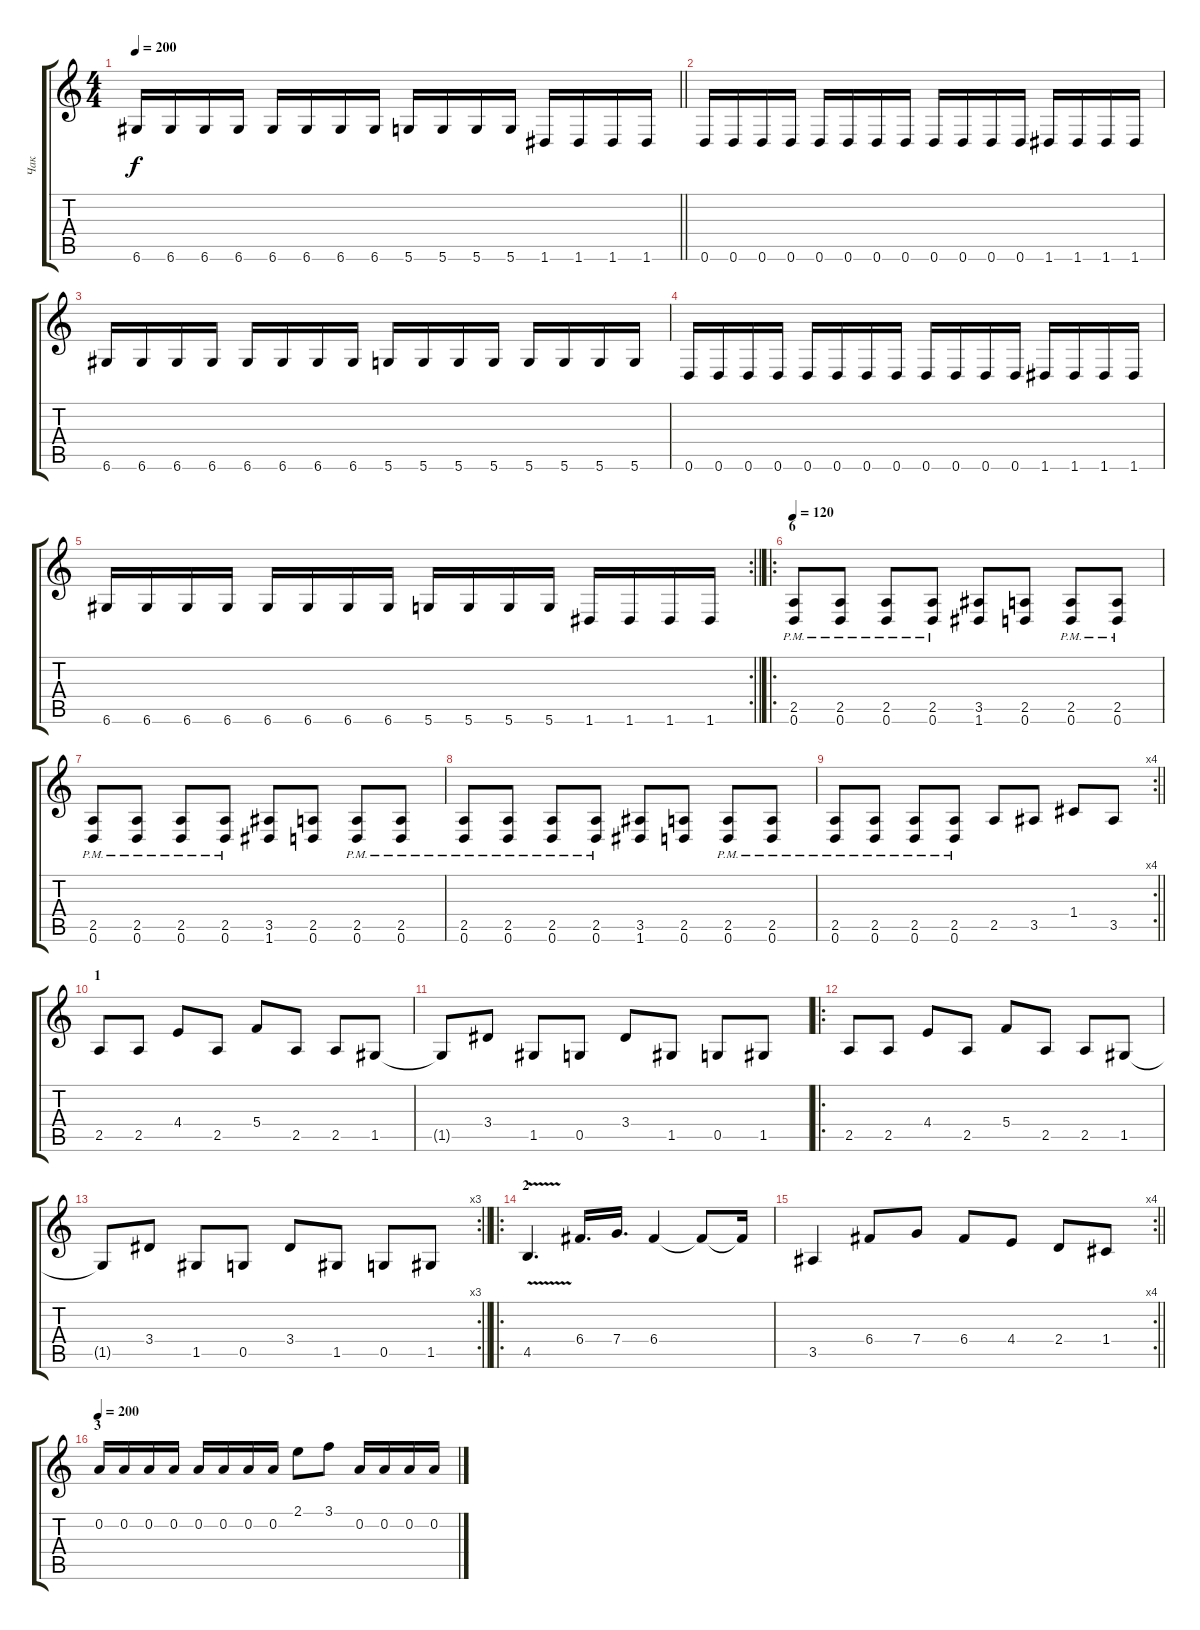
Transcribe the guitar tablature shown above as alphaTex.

\track ("Чак " "Чак ") {instrument distortionguitar}
\staff {score tabs}
\tuning (D4 A3 F3 C3 G2 D2) {hide}
\ts (4 4)
\tempo 200
\clef g2
\barLineRight lightlight
\ks c
6.6.16{dy f} 6.6.16 6.6.16 6.6.16 6.6.16 6.6.16 6.6.16 6.6.16 5.6.16 5.6.16 5.6.16 5.6.16 1.6.16 1.6.16 1.6.16 1.6.16 |
0.6.16 0.6.16 0.6.16 0.6.16 0.6.16 0.6.16 0.6.16 0.6.16 0.6.16 0.6.16 0.6.16 0.6.16 1.6.16 1.6.16 1.6.16 1.6.16 |
6.6.16 6.6.16 6.6.16 6.6.16 6.6.16 6.6.16 6.6.16 6.6.16 5.6.16 5.6.16 5.6.16 5.6.16 5.6.16 5.6.16 5.6.16 5.6.16 |
0.6.16 0.6.16 0.6.16 0.6.16 0.6.16 0.6.16 0.6.16 0.6.16 0.6.16 0.6.16 0.6.16 0.6.16 1.6.16 1.6.16 1.6.16 1.6.16 |
\rc 2
\barLineRight lightlight
6.6.16 6.6.16 6.6.16 6.6.16 6.6.16 6.6.16 6.6.16 6.6.16 5.6.16 5.6.16 5.6.16 5.6.16 1.6.16 1.6.16 1.6.16 1.6.16 |
\ro
\section ("" "6")
\tempo 120
(2.5{pm} 0.6{pm}).8 (2.5{pm} 0.6{pm}).8 (2.5{pm} 0.6{pm}).8 (2.5{pm} 0.6{pm}).8 (3.5 1.6).8 (2.5 0.6).8 (2.5{pm} 0.6{pm}).8 (2.5{pm} 0.6{pm}).8 |
(2.5{pm} 0.6{pm}).8 (2.5{pm} 0.6{pm}).8 (2.5{pm} 0.6{pm}).8 (2.5{pm} 0.6{pm}).8 (3.5 1.6).8 (2.5 0.6).8 (2.5{pm} 0.6{pm}).8 (2.5{pm} 0.6{pm}).8 |
(2.5{pm} 0.6{pm}).8 (2.5{pm} 0.6{pm}).8 (2.5{pm} 0.6{pm}).8 (2.5{pm} 0.6{pm}).8 (3.5 1.6).8 (2.5 0.6).8 (2.5{pm} 0.6{pm}).8 (2.5{pm} 0.6{pm}).8 |
\rc 4
\barLineRight lightlight
(2.5{pm} 0.6{pm}).8 (2.5{pm} 0.6{pm}).8 (2.5{pm} 0.6{pm}).8 (2.5{pm} 0.6{pm}).8 2.5.8 3.5.8 1.4.8 3.5.8 |
\section ("" "1")
2.5.8 2.5.8 4.4.8 2.5.8 5.4.8 2.5.8 2.5.8 1.5.8 |
1.5{t}.8 3.4.8 1.5.8 0.5.8 3.4.8 1.5.8 0.5.8 1.5.8 |
\ro
2.5.8 2.5.8 4.4.8 2.5.8 5.4.8 2.5.8 2.5.8 1.5.8 |
\rc 3
\barLineRight lightlight
1.5{t}.8 3.4.8 1.5.8 0.5.8 3.4.8 1.5.8 0.5.8 1.5.8 |
\ro
\section ("" "2")
4.5{v}.4{d} 6.4.16{d} 7.4.16{d} 6.4.4 6.4{t}.8 6.4{t}.16 |
\rc 4
\barLineRight lightlight
3.5.4 6.4.8 7.4.8 6.4.8 4.4.8 2.4.8 1.4.8 |
\section ("" "3")
\tempo 200
0.2.16 0.2.16 0.2.16 0.2.16 0.2.16 0.2.16 0.2.16 0.2.16 2.1.8 3.1.8 0.2.16 0.2.16 0.2.16 0.2.16
